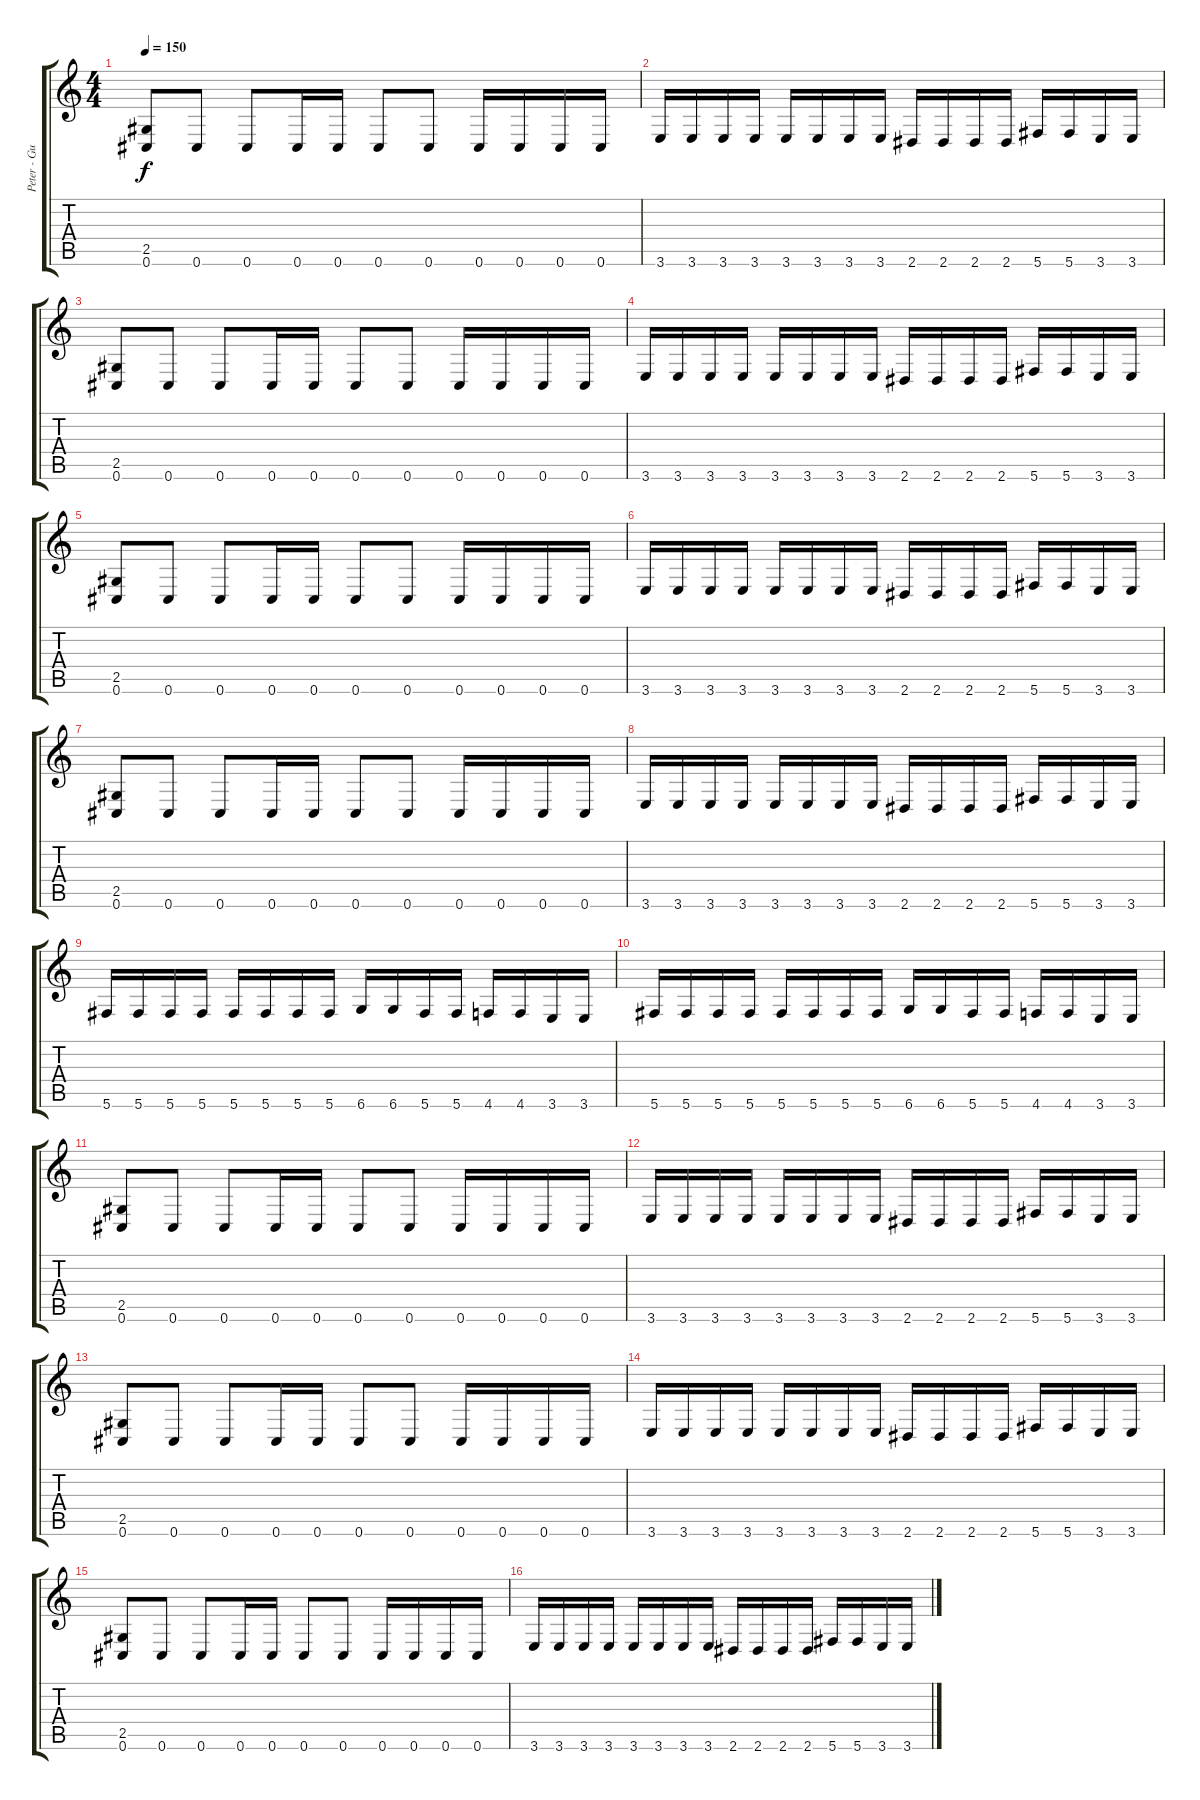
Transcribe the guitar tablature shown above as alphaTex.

\track ("Peter - Guitar, Vocal" "Peter - Gu") {instrument distortionguitar}
\staff {score tabs}
\tuning (Db4 Ab3 E3 B2 Gb2 Db2) {hide}
\ts (4 4)
\tempo 150
\clef g2
\ks c
(2.5 0.6).8{dy f instrument distortionguitar} 0.6.8 0.6.8 0.6.16 0.6.16 0.6.8 0.6.8 0.6.16 0.6.16 0.6.16 0.6.16 |
3.6.16 3.6.16 3.6.16 3.6.16 3.6.16 3.6.16 3.6.16 3.6.16 2.6.16 2.6.16 2.6.16 2.6.16 5.6.16 5.6.16 3.6.16 3.6.16 |
(2.5 0.6).8 0.6.8 0.6.8 0.6.16 0.6.16 0.6.8 0.6.8 0.6.16 0.6.16 0.6.16 0.6.16 |
3.6.16 3.6.16 3.6.16 3.6.16 3.6.16 3.6.16 3.6.16 3.6.16 2.6.16 2.6.16 2.6.16 2.6.16 5.6.16 5.6.16 3.6.16 3.6.16 |
(2.5 0.6).8 0.6.8 0.6.8 0.6.16 0.6.16 0.6.8 0.6.8 0.6.16 0.6.16 0.6.16 0.6.16 |
3.6.16 3.6.16 3.6.16 3.6.16 3.6.16 3.6.16 3.6.16 3.6.16 2.6.16 2.6.16 2.6.16 2.6.16 5.6.16 5.6.16 3.6.16 3.6.16 |
(2.5 0.6).8 0.6.8 0.6.8 0.6.16 0.6.16 0.6.8 0.6.8 0.6.16 0.6.16 0.6.16 0.6.16 |
3.6.16 3.6.16 3.6.16 3.6.16 3.6.16 3.6.16 3.6.16 3.6.16 2.6.16 2.6.16 2.6.16 2.6.16 5.6.16 5.6.16 3.6.16 3.6.16 |
5.6.16 5.6.16 5.6.16 5.6.16 5.6.16 5.6.16 5.6.16 5.6.16 6.6.16 6.6.16 5.6.16 5.6.16 4.6.16 4.6.16 3.6.16 3.6.16 |
5.6.16 5.6.16 5.6.16 5.6.16 5.6.16 5.6.16 5.6.16 5.6.16 6.6.16 6.6.16 5.6.16 5.6.16 4.6.16 4.6.16 3.6.16 3.6.16 |
(2.5 0.6).8 0.6.8 0.6.8 0.6.16 0.6.16 0.6.8 0.6.8 0.6.16 0.6.16 0.6.16 0.6.16 |
3.6.16 3.6.16 3.6.16 3.6.16 3.6.16 3.6.16 3.6.16 3.6.16 2.6.16 2.6.16 2.6.16 2.6.16 5.6.16 5.6.16 3.6.16 3.6.16 |
(2.5 0.6).8 0.6.8 0.6.8 0.6.16 0.6.16 0.6.8 0.6.8 0.6.16 0.6.16 0.6.16 0.6.16 |
3.6.16 3.6.16 3.6.16 3.6.16 3.6.16 3.6.16 3.6.16 3.6.16 2.6.16 2.6.16 2.6.16 2.6.16 5.6.16 5.6.16 3.6.16 3.6.16 |
(2.5 0.6).8 0.6.8 0.6.8 0.6.16 0.6.16 0.6.8 0.6.8 0.6.16 0.6.16 0.6.16 0.6.16 |
3.6.16 3.6.16 3.6.16 3.6.16 3.6.16 3.6.16 3.6.16 3.6.16 2.6.16 2.6.16 2.6.16 2.6.16 5.6.16 5.6.16 3.6.16 3.6.16
